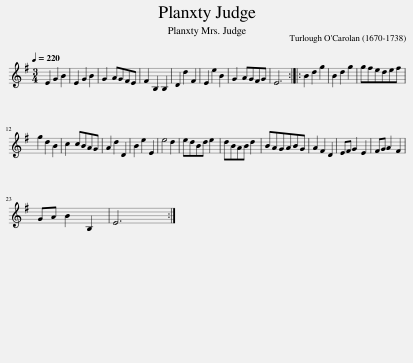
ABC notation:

X:1
L:1/8
Q:1/4=220
M:3/4
I:linebreak $
K:Emin
V:1 treble
V:1
 E2 G2 B2 | E2 G2 B2 | G2 AGFE | F2 B,2 B,2 | D2 d2 F2 | %5
 E2 e2 B2 | G2 AGFG | E6 :: B2 d2 g2 | B2 d2 g2 | %10
 gfedef |$ g2 d2 B2 | c2 cBAG | A2 d2 D2 | B2 e2 E2 | %15
 e4 d2 | edBd e2 | dBAB d2 | BAGABG | A2 F2 D2 | %20
 EF G2 E2 | FG A2 F2 |$ GA B2 B,2 | E6 :| %24
